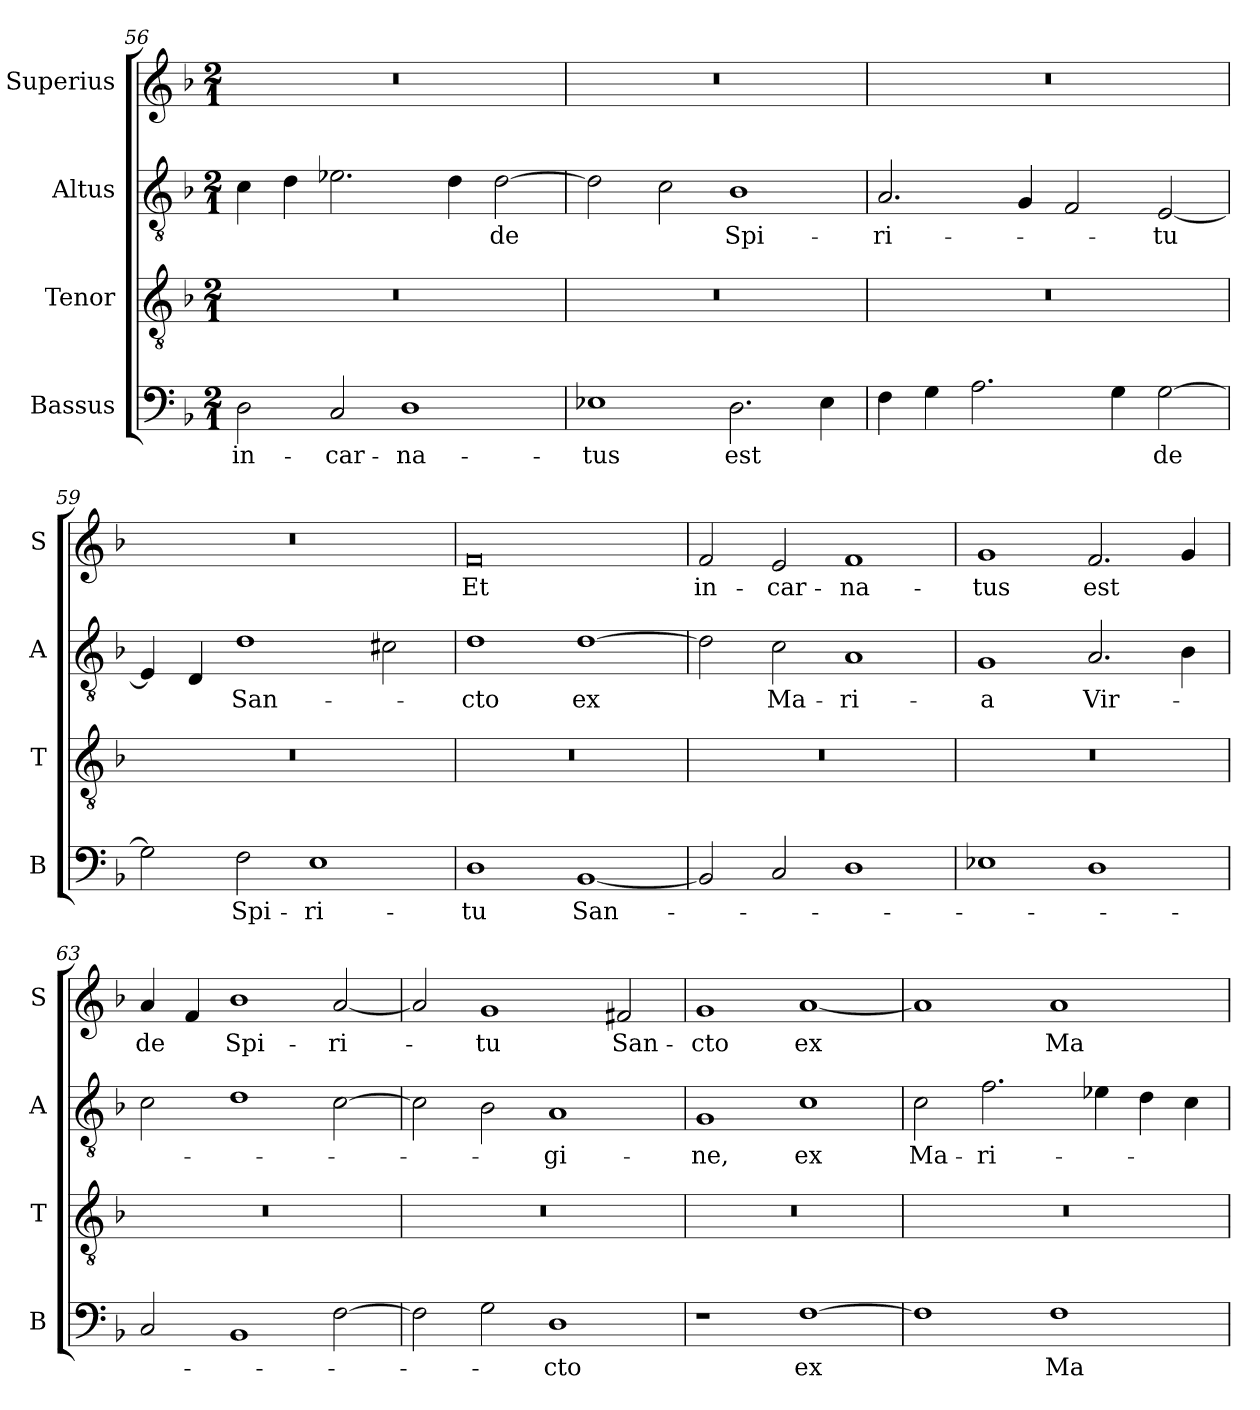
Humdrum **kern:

**kern	**text	**kern	**kern	**text	**kern	**text
*part4	*part4	*part3	*part2	*part2	*part1	*part1
*staff4	*staff4	*staff3	*staff2	*staff2	*staff1	*staff1
*I"Bassus	*	*I"Tenor	*I"Altus	*	*I"Superius	*
*I'B	*	*I'T	*I'A	*	*I'S	*
*clefF4	*	*clefGv2	*clefGv2	*	*clefG2	*
*k[b-]	*	*k[b-]	*k[b-]	*	*k[b-]	*
*M2/1	*	*M2/1	*M2/1	*	*M2/1	*
=56	=56	=56	=56	=56	=56	=56
2D	in-	0r	4c	.	0r	.
.	.	.	4d	.	.	.
2C	-car-	.	2.e-i	.	.	.
1D	-na-	.	.	.	.	.
.	.	.	4d	.	.	.
.	.	.	[2d	de	.	.
=57	=57	=57	=57	=57	=57	=57
1E-i	-tus	0r	2d]	.	0r	.
.	.	.	2c	.	.	.
2.D	est	.	1B-	Spi-	.	.
4E-	.	.	.	.	.	.
=58	=58	=58	=58	=58	=58	=58
4F	.	0r	2.A	-ri-	0r	.
4G	.	.	.	.	.	.
2.A	.	.	.	.	.	.
.	.	.	4G	.	.	.
.	.	.	2F	.	.	.
4G	.	.	.	.	.	.
[2G	de	.	[2E	-tu	.	.
=59	=59	=59	=59	=59	=59	=59
2G]	.	0r	4E]	.	0r	.
.	.	.	4D	.	.	.
2F	Spi-	.	1d	San-	.	.
1E	-ri-	.	.	.	.	.
.	.	.	2c#X	.	.	.
=60	=60	=60	=60	=60	=60	=60
1D	-tu	0r	1d	-cto	0f	Et
[1BB-	San-	.	[1d	ex	.	.
=61	=61	=61	=61	=61	=61	=61
2BB-]	.	0r	2d]	.	2f	in-
2C	.	.	2c	Ma-	2e	-car-
1D	.	.	1A	-ri-	1f	-na-
=62	=62	=62	=62	=62	=62	=62
1E-X	.	0r	1G	-a	1g	-tus
1D	.	.	2.A	Vir-	2.f	est
.	.	.	4B-	.	4g	.
=63	=63	=63	=63	=63	=63	=63
2C	.	0r	2c	.	4a	de
.	.	.	.	.	4f	.
1BB-	.	.	1d	.	1b-	Spi-
[2F	.	.	[2c	.	[2a	-ri-
=64	=64	=64	=64	=64	=64	=64
2F]	.	0r	2c]	.	2a]	.
2G	.	.	2B-	.	1g	-tu
1D	-cto	.	1A	-gi-	.	.
.	.	.	.	.	2f#X	San-
=65	=65	=65	=65	=65	=65	=65
1r	.	0r	1G	-ne,	1g	-cto
!	!	!	!	!LO:LY:i	!	!
[1F	ex	.	1c	ex	[1a	ex
=66	=66	=66	=66	=66	=66	=66
!	!	!	!	!LO:LY:i	!	!
1F]	.	0r	2c	Ma-	1a]	.
!	!	!	!	!LO:LY:i	!	!
.	.	.	2.f	-ri-	.	.
1F	Ma-	.	.	.	1a	Ma-
.	.	.	4e-X	.	.	.
.	.	.	4d	.	.	.
.	.	.	4c	.	.	.
=	=	=	=	=	=	=
*-	*-	*-	*-	*-	*-	*-
